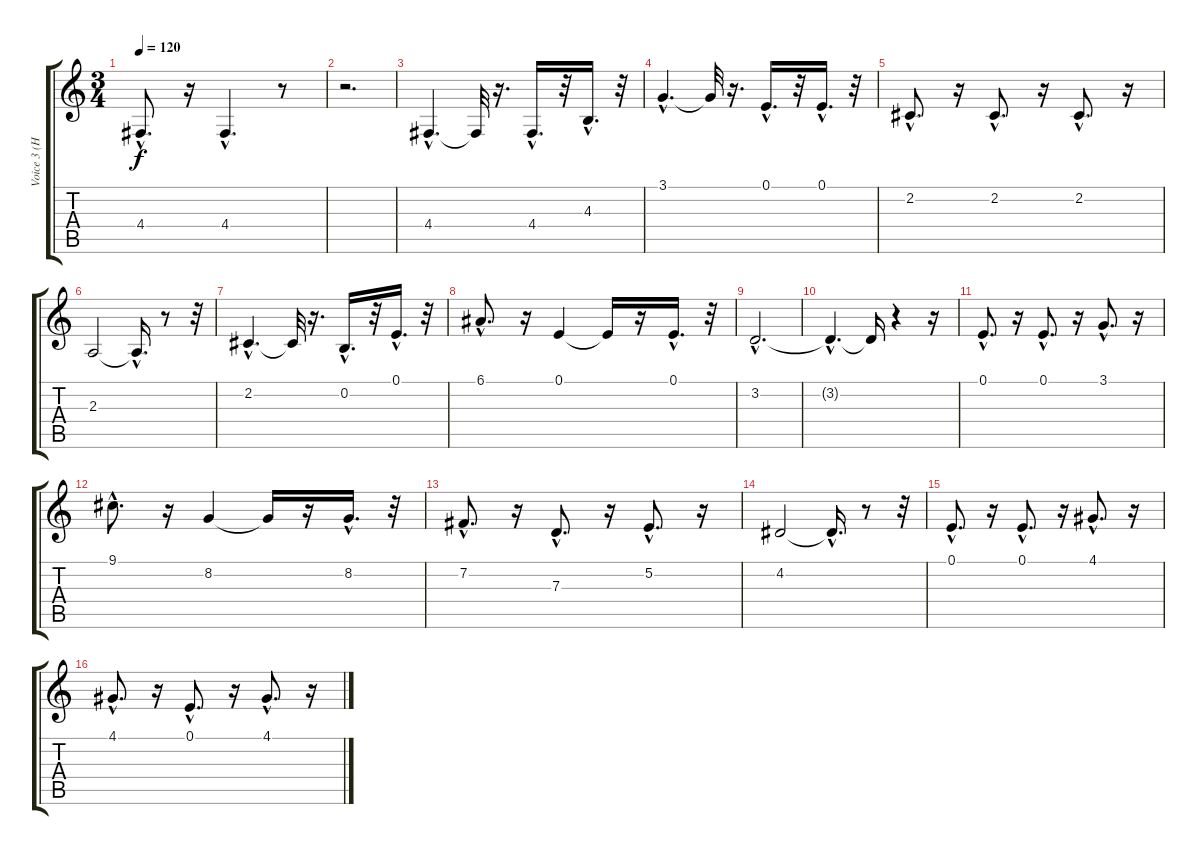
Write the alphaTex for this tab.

\track ("Voice 3 (Harmony)  " "Voice 3 (H") {instrument voiceoohs}
\staff {score tabs}
\tuning (E4 B3 G3 D3 A2 E2) {hide}
\ts (3 4)
\tempo 120
\clef g2
\ks c
4.4{hac}.8{d dy f} r.16 4.4{hac}.4{d} r.8 |
r.2{d} |
4.4{hac}.4{d} 4.4{t}.32 r.16{d} 4.4{hac}.16{d} r.32 4.3{hac}.16{d} r.32 |
3.1{hac}.4{d} 3.1{t}.32 r.16{d} 0.1{hac}.16{d} r.32 0.1{hac}.16{d} r.32 |
2.2{hac}.8{d} r.16 2.2{hac}.8{d} r.16 2.2{hac}.8{d} r.16 |
2.3.2 2.3{hac t}.16{d} r.8 r.32 |
2.2{hac}.4{d} 2.2{t}.32 r.16{d} 0.2{hac}.16{d} r.32 0.1{hac}.16{d} r.32 |
6.1{hac}.8{d} r.16 0.1.4 0.1{t}.16 r.16 0.1{hac}.16{d} r.32 |
3.2{hac}.2{d} |
3.2{hac t}.4{d} 3.2{t}.16 r.4 r.16 |
0.1{hac}.8{d} r.16 0.1{hac}.8{d} r.16 3.1{hac}.8{d} r.16 |
9.1{hac}.8{d} r.16 8.2.4 8.2{t}.16 r.16 8.2{hac}.16{d} r.32 |
7.2{hac}.8{d} r.16 7.3{hac}.8{d} r.16 5.2{hac}.8{d} r.16 |
4.2.2 4.2{hac t}.16{d} r.8 r.32 |
0.1{hac}.8{d} r.16 0.1{hac}.8{d} r.16 4.1{hac}.8{d} r.16 |
4.1{hac}.8{d} r.16 0.1{hac}.8{d} r.16 4.1{hac}.8{d} r.16
